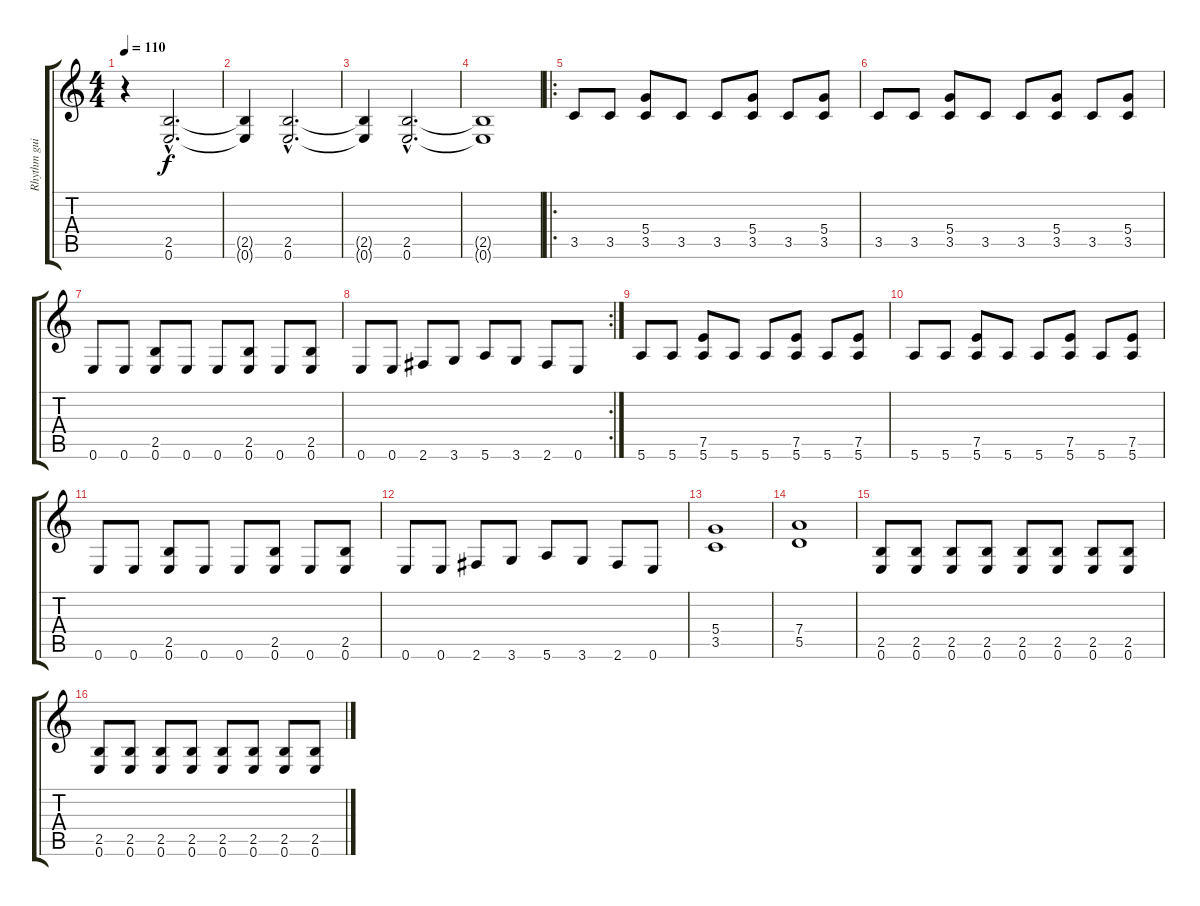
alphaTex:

\track ("Rhythm guitar" "Rhythm gui") {instrument distortionguitar}
\staff {score tabs}
\tuning (E4 B3 G3 D3 A2 E2) {hide}
\ts (4 4)
\tempo 110
\clef g2
\ks c
r.4{dy f} (2.5{hac} 0.6{hac}).2{d} |
(2.5{t} 0.6{t}).4 (2.5{hac} 0.6{hac}).2{d} |
(2.5{t} 0.6{t}).4 (2.5{hac} 0.6{hac}).2{d} |
(2.5{t} 0.6{t}).1 |
\ro
3.5.8 3.5.8 (5.4 3.5).8 3.5.8 3.5.8 (5.4 3.5).8 3.5.8 (5.4 3.5).8 |
3.5.8 3.5.8 (5.4 3.5).8 3.5.8 3.5.8 (5.4 3.5).8 3.5.8 (5.4 3.5).8 |
0.6.8 0.6.8 (2.5 0.6).8 0.6.8 0.6.8 (2.5 0.6).8 0.6.8 (2.5 0.6).8 |
\rc 2
0.6.8 0.6.8 2.6.8 3.6.8 5.6.8 3.6.8 2.6.8 0.6.8 |
5.6.8 5.6.8 (7.5 5.6).8 5.6.8 5.6.8 (7.5 5.6).8 5.6.8 (7.5 5.6).8 |
5.6.8 5.6.8 (7.5 5.6).8 5.6.8 5.6.8 (7.5 5.6).8 5.6.8 (7.5 5.6).8 |
0.6.8 0.6.8 (2.5 0.6).8 0.6.8 0.6.8 (2.5 0.6).8 0.6.8 (2.5 0.6).8 |
0.6.8 0.6.8 2.6.8 3.6.8 5.6.8 3.6.8 2.6.8 0.6.8 |
(5.4 3.5).1 |
(7.4 5.5).1 |
(2.5 0.6).8 (2.5 0.6).8 (2.5 0.6).8 (2.5 0.6).8 (2.5 0.6).8 (2.5 0.6).8 (2.5 0.6).8 (2.5 0.6).8 |
(2.5 0.6).8 (2.5 0.6).8 (2.5 0.6).8 (2.5 0.6).8 (2.5 0.6).8 (2.5 0.6).8 (2.5 0.6).8 (2.5 0.6).8
